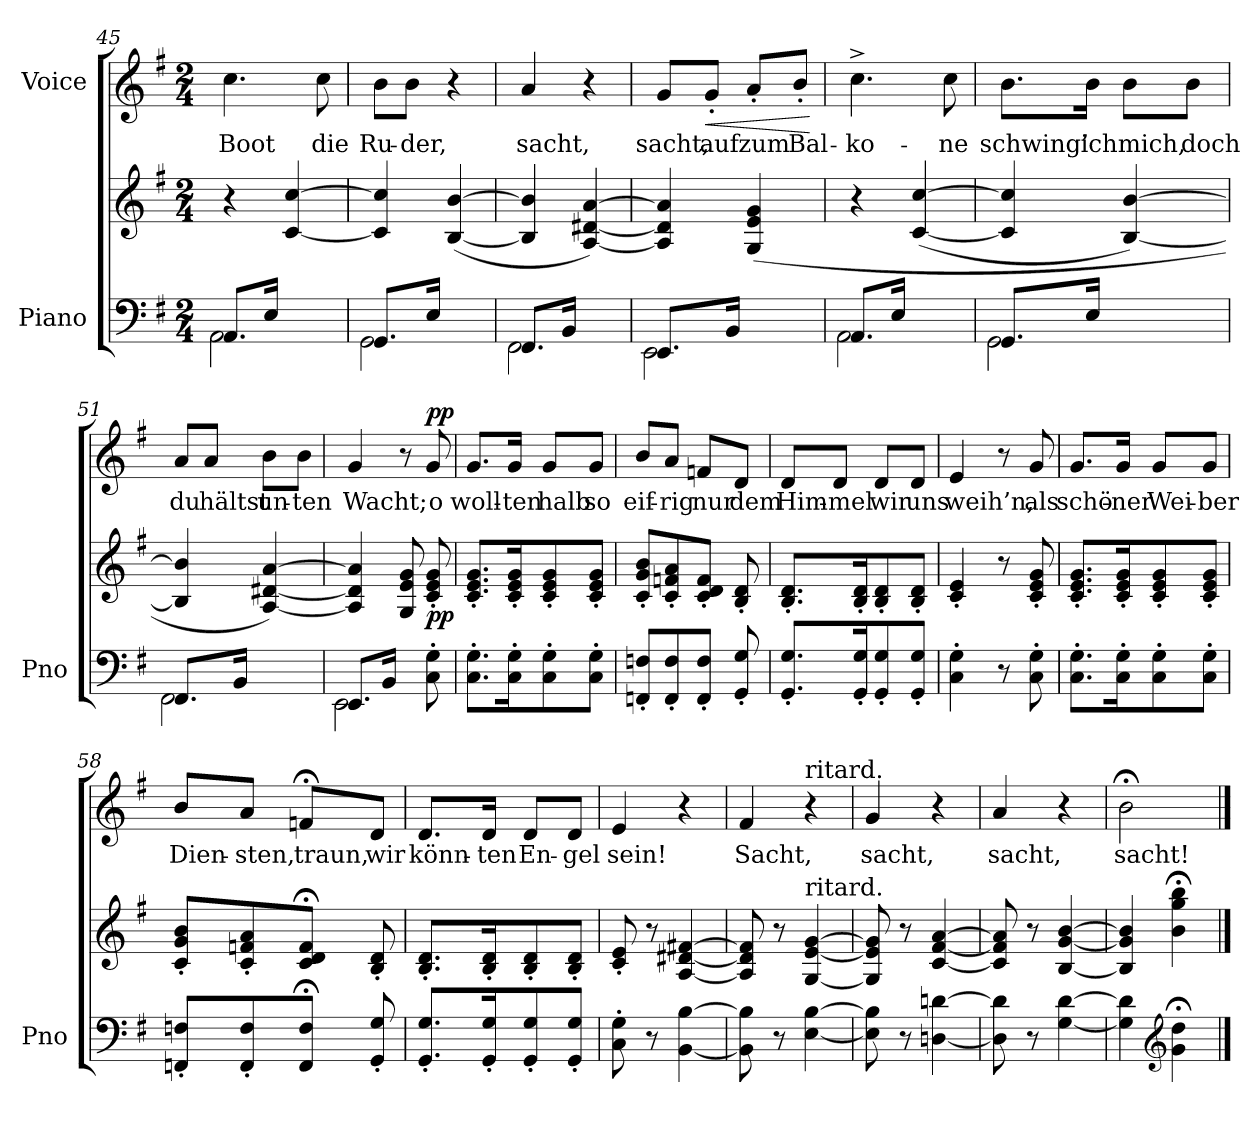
**kern	**kern	**dynam	**kern	**text	**dynam
*part2	*part2	*part2	*part1	*part1	*part1
*staff3	*staff2	*staff2/3	*staff1	*staff1	*staff1
*I"Piano	*	*	*I"Voice	*	*
*I'Pno	*	*	*	*	*
*clefF4	*clefG2	*	*clefG2	*	*
*k[f#]	*k[f#]	*	*k[f#]	*	*
*M2/4	*M2/4	*	*M2/4	*	*
=45	=45	=45	=45	=45	=45
*^	*	*	*	*	*
!	!	!	!	!	!LO:LY:b	!
8.AA/L	2AA\	4r	.	4.cc\	Boot	.
16E/Jk	.	.	.	.	.	.
4ryy	.	[4c/ [4cc/	.	.	.	.
!	!	!	!	!	!LO:LY:b	!
.	.	.	.	8cc\	die	.
=46	=46	=46	=46	=46	=46	=46
!	!	!	!	!	!LO:LY:b	!
8.GG/L	2GG\	4c/] 4cc/]	.	8b\L	Ru-	.
!	!	!	!	!	!LO:LY:b	!
.	.	.	.	8b\J	-der,	.
(<16E/Jk	.	.	.	.	.	.
4ryy	.	([4B/ [4b/	.	4r	.	.
=47	=47	=47	=47	=47	=47	=47
!	!	!	!	!	!LO:LY:b	!
8.FF#/L	2FF#\	4B/] 4b/]	.	4a/	sacht,	.
(<16BB/Jk	.	.	.	.	.	.
4ryy	.	[4A/ [4d#X/ [4a/)	.	4r	.	.
=48	=48	=48	=48	=48	=48	=48
!	!	!	!	!	!LO:LY:b	!
8.EE/L	2EE\	4A/] 4d#/] 4a/]	.	8g/L	sacht,	.
!	!	!	!	!	!LO:LY:b	!LO:HP:b
.	.	.	.	8g'/J	auf	<
(<16BB/Jk	.	.	.	.	.	.
!	!	!	!	!	!LO:LY:b	!
4ryy	.	(4G/ 4e/ 4g/	.	8a'/L	zum	.
!	!	!	!	!	!LO:LY:b	!
.	.	.	.	8b'/J	Bal-	.
*v	*v	*	*	*	*	*
.	.	.	.	.	[
=49	=49	=49	=49	=49	=49
*^	*	*	*	*	*
!	!	!	!	!	!LO:LY:b	!
8.AA/L	2AA\	4r	.	4.cc^\	-ko-	.
16E/Jk	.	.	.	.	.	.
4ryy	.	([4c/ [4cc/	.	.	.	.
!	!	!	!	!	!LO:LY:b	!
.	.	.	.	8cc\	-ne	.
!!LO:LB:g=z
=50	=50	=50	=50	=50	=50	=50
!	!	!	!	!	!LO:LY:b	!
8.GG/L	2GG\	4c/] 4cc/]	.	8.b\L	schwing’	.
!	!	!	!	!	!LO:LY:b	!
(<16E/Jk	.	.	.	16b\Jk	ich	.
!	!	!	!	!	!LO:LY:b	!
4ryy	.	[4B/ [4b/)	.	8b\L	mich,	.
!	!	!	!	!	!LO:LY:b	!
.	.	.	.	8b\J	doch	.
=51	=51	=51	=51	=51	=51	=51
!	!	!	!	!	!LO:LY:b	!
8.FF#/L	2FF#\	4B/] 4b/]	.	8a/L	du	.
!	!	!	!	!	!LO:LY:b	!
.	.	.	.	8a/J	hältst	.
16BB/Jk	.	.	.	.	.	.
!	!	!	!	!	!LO:LY:b	!
4ryy	.	[4A/ [4d#X/ [4a/)	.	8b\L	un-	.
!	!	!	!	!	!LO:LY:b	!
.	.	.	.	8b\J	-ten	.
=52	=52	=52	=52	=52	=52	=52
!	!	!	!	!	!LO:LY:b	!
8.EE/L	2EE\	4A/] 4d#/] 4a/]	.	4g/	Wacht;	.
16BB/Jk	.	.	.	.	.	.
8ryy	.	(8G/ 8e/ 8g/)	.	8r	.	.
!	!	!	!LO:DY:b	!	!LO:LY:b	!LO:DY:a
8C\'> 8G\'>	.	8c/' 8e/' 8g/'	pp	8g/	o	pp
*v	*v	*	*	*	*	*
=53	=53	=53	=53	=53	=53
!	!	!	!	!LO:LY:b	!
8.C\' 8.G\'L	8.c/' 8.e/' 8.g/'L	.	8.g/L	woll-	.
!	!	!	!	!LO:LY:b	!
16C\' 16G\'K	16c/' 16e/' 16g/'K	.	16g/Jk	-ten	.
!	!	!	!	!LO:LY:b	!
8C\' 8G\'	8c/' 8e/' 8g/'	.	8g/L	halb	.
!	!	!	!	!LO:LY:b	!
8C\' 8G\'J	8c/' 8e/' 8g/'J	.	8g/J	so	.
=54	=54	=54	=54	=54	=54
!	!	!	!	!LO:LY:b	!
8FFn/' 8Fn/'L	8c/' 8g/' 8b/'L	.	8b/L	eif-	.
!	!	!	!	!LO:LY:b	!
8FF/' 8F/'	8c/' 8fn/' 8a/'	.	8a/J	-rig	.
!	!	!	!	!LO:LY:b	!
8FF/' 8F/'J	8c/' 8d/' 8f/'J	.	8fn/L	nur	.
!	!	!	!	!LO:LY:b	!
8GG/' 8G/'	8B/' 8d/'	.	8d/J	dem	.
=55	=55	=55	=55	=55	=55
!	!	!	!	!LO:LY:b	!
8.GG/' 8.G/'L	8.B/' 8.d/'L	.	8d/L	Him-	.
!	!	!	!	!LO:LY:b	!
.	.	.	8d/J	-mel	.
16GG/' 16G/'K	16B/' 16d/'K	.	.	.	.
!	!	!	!	!LO:LY:b	!
8GG/' 8G/'	8B/' 8d/'	.	8d/L	wir	.
!	!	!	!	!LO:LY:b	!
8GG/' 8G/'J	8B/' 8d/'J	.	8d/J	uns	.
=56	=56	=56	=56	=56	=56
!	!	!	!	!LO:LY:b	!
4C\' 4G\'	4c/' 4e/'	.	4e/	weih’n,	.
8r	8r	.	8r	.	.
!	!	!	!	!LO:LY:b	!
8C\' 8G\'	8c/' 8e/' 8g/'	.	8g/	als	.
!!LO:LB:g=z
=57	=57	=57	=57	=57	=57
!	!	!	!	!LO:LY:b	!
8.C\' 8.G\'L	8.c/' 8.e/' 8.g/'L	.	8.g/L	schö-	.
!	!	!	!	!LO:LY:b	!
16C\' 16G\'K	16c/' 16e/' 16g/'K	.	16g/Jk	-ner	.
!	!	!	!	!LO:LY:b	!
8C\' 8G\'	8c/' 8e/' 8g/'	.	8g/L	Wei-	.
!	!	!	!	!LO:LY:b	!
8C\' 8G\'J	8c/' 8e/' 8g/'J	.	8g/J	-ber	.
=58	=58	=58	=58	=58	=58
!	!	!	!	!LO:LY:b	!
8FFn/' 8Fn/'L	8c/' 8g/' 8b/'L	.	8b/L	Dien-	.
!	!	!	!	!LO:LY:b	!
8FF/' 8F/'	8c/' 8fn/' 8a/'	.	8a/J	-sten,	.
!	!	!	!	!LO:LY:b	!
8FF/;< 8F/;<J	8c/;< 8d/;< 8f/;<J	.	8fn;</L	traun,	.
!	!	!	!	!LO:LY:b	!
8GG/' 8G/'	8B/' 8d/'	.	8d/J	wir	.
=59	=59	=59	=59	=59	=59
!	!	!	!	!LO:LY:b	!
8.GG/' 8.G/'L	8.B/' 8.d/'L	.	8.d/L	könn-	.
!	!	!	!	!LO:LY:b	!
16GG/' 16G/'K	16B/' 16d/'K	.	16d/Jk	-ten	.
!	!	!	!	!LO:LY:b	!
8GG/' 8G/'	8B/' 8d/'	.	8d/L	En-	.
!	!	!	!	!LO:LY:b	!
8GG/' 8G/'J	8B/' 8d/'J	.	8d/J	-gel	.
=60	=60	=60	=60	=60	=60
!	!	!	!	!LO:LY:b	!
8C\' 8G\'	8c/' 8e/'	.	4e/	sein!	.
8r	8r	.	.	.	.
[4BB\ [4B\	[4A/ [4d#X/ [4f#X/	.	4r	.	.
=61	=61	=61	=61	=61	=61
!	!	!	!	!LO:LY:b	!
8BB\] 8B\]	8A/] 8d#/] 8f#/]	.	4f#/	Sacht,	.
8r	8r	.	.	.	.
!	!	!	!LO:TX:a:t=ritard.	!	!
!	!LO:TX:a:t=ritard.	!	!	!	!
[4E\ [4B\	[4G/ [4e/ [4g/	.	4r	.	.
=62	=62	=62	=62	=62	=62
!	!	!	!	!LO:LY:b	!
8E\] 8B\]	8G/] 8e/] 8g/]	.	4g/	sacht,	.
8r	8r	.	.	.	.
[4Dn\ [4dn\	[4c/ [4f#/ [4a/	.	4r	.	.
=63	=63	=63	=63	=63	=63
!	!	!	!	!LO:LY:b	!
8D\] 8d\]	8c/] 8f#/] 8a/]	.	4a/	sacht,	.
8r	8r	.	.	.	.
[4G\ [4d\	[4B/ [4g/ [4b/	.	4r	.	.
=64	=64	=64	=64	=64	=64
!	!	!	!	!LO:LY:b	!
4G\] 4d\]	4B/] 4g/] 4b/]	.	2b;<\	sacht!	.
*clefG2	*	*	*	*	*
4g\;< 4dd\;<	4b\;< 4gg\;< 4bb\;<	.	.	.	.
==	==	==	==	==	==
*-	*-	*-	*-	*-	*-
